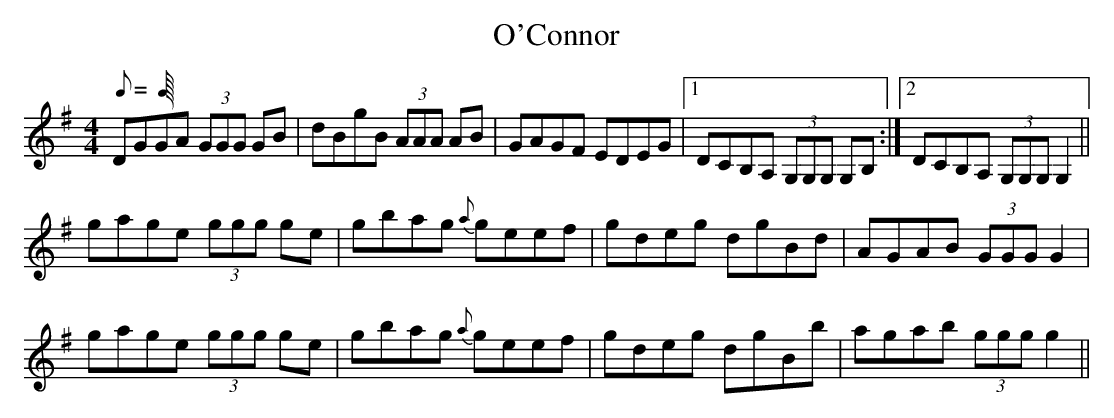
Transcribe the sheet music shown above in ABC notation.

X:1
T:O'Connor
M:4/4
L:1/8
Q:C=190
K:G
DGGA (3GGG GB|dBgB (3AAA AB|GAGF EDEG|\
[1 DCB,A, (3G,G,G, G,B,:|[2 DCB,A, (3G,G,G, G,2||!
gage (3ggg ge|gbag {a}geef|gdeg dgBd|AGAB (3GGG G2|!
gage (3ggg ge|gbag {a}geef|gdeg dgBb|agab (3ggg g2||!
